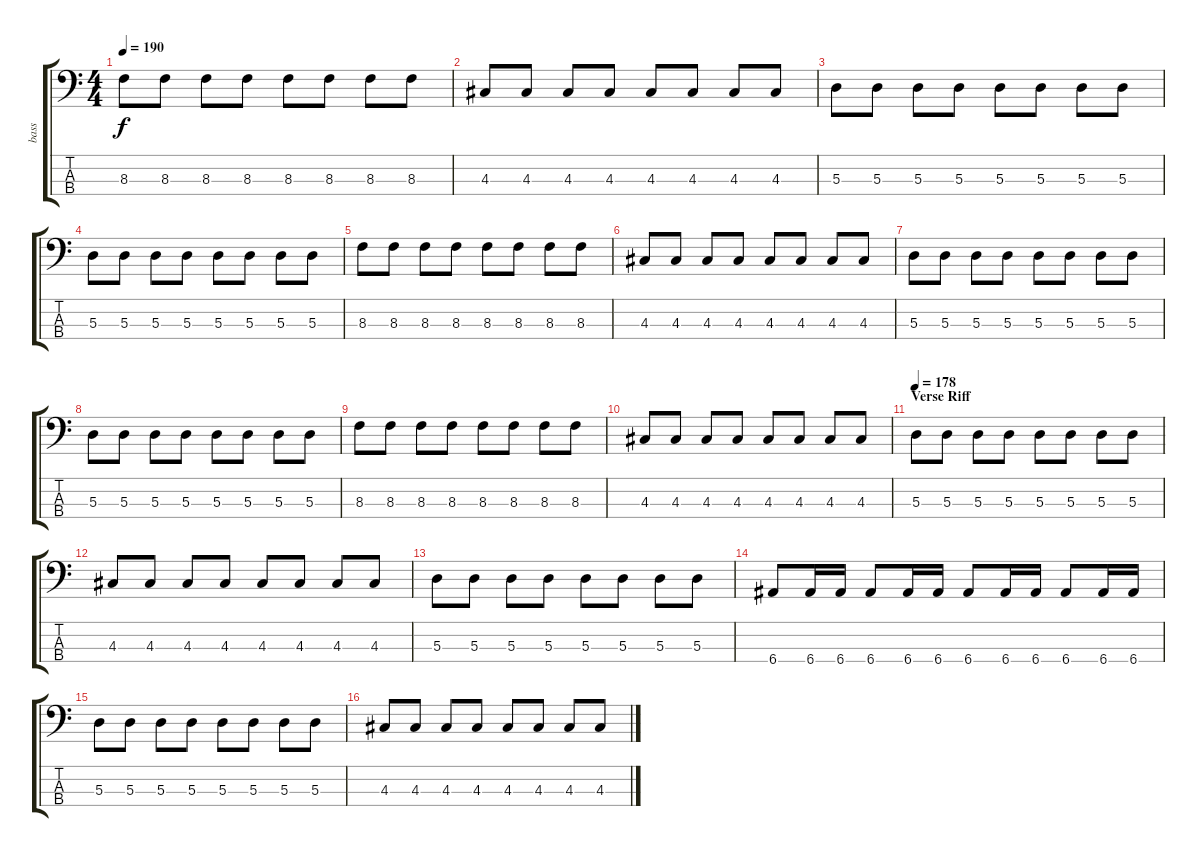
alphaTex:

\track ("bass" "bass") {instrument electricbasspick}
\staff {score tabs}
\tuning (G2 D2 A1 E1) {hide}
\ts (4 4)
\tempo 190
\clef f4
\ks c
8.3.8{dy f} 8.3.8 8.3.8 8.3.8 8.3.8 8.3.8 8.3.8 8.3.8 |
4.3.8 4.3.8 4.3.8 4.3.8 4.3.8 4.3.8 4.3.8 4.3.8 |
5.3.8 5.3.8 5.3.8 5.3.8 5.3.8 5.3.8 5.3.8 5.3.8 |
5.3.8 5.3.8 5.3.8 5.3.8 5.3.8 5.3.8 5.3.8 5.3.8 |
8.3.8 8.3.8 8.3.8 8.3.8 8.3.8 8.3.8 8.3.8 8.3.8 |
4.3.8 4.3.8 4.3.8 4.3.8 4.3.8 4.3.8 4.3.8 4.3.8 |
5.3.8 5.3.8 5.3.8 5.3.8 5.3.8 5.3.8 5.3.8 5.3.8 |
5.3.8 5.3.8 5.3.8 5.3.8 5.3.8 5.3.8 5.3.8 5.3.8 |
8.3.8 8.3.8 8.3.8 8.3.8 8.3.8 8.3.8 8.3.8 8.3.8 |
4.3.8 4.3.8 4.3.8 4.3.8 4.3.8 4.3.8 4.3.8 4.3.8 |
\section ("" "Verse Riff")
\tempo 178
5.3.8 5.3.8 5.3.8 5.3.8 5.3.8 5.3.8 5.3.8 5.3.8 |
4.3.8 4.3.8 4.3.8 4.3.8 4.3.8 4.3.8 4.3.8 4.3.8 |
5.3.8 5.3.8 5.3.8 5.3.8 5.3.8 5.3.8 5.3.8 5.3.8 |
6.4.8 6.4.16 6.4.16 6.4.8 6.4.16 6.4.16 6.4.8 6.4.16 6.4.16 6.4.8 6.4.16 6.4.16 |
5.3.8 5.3.8 5.3.8 5.3.8 5.3.8 5.3.8 5.3.8 5.3.8 |
4.3.8 4.3.8 4.3.8 4.3.8 4.3.8 4.3.8 4.3.8 4.3.8
